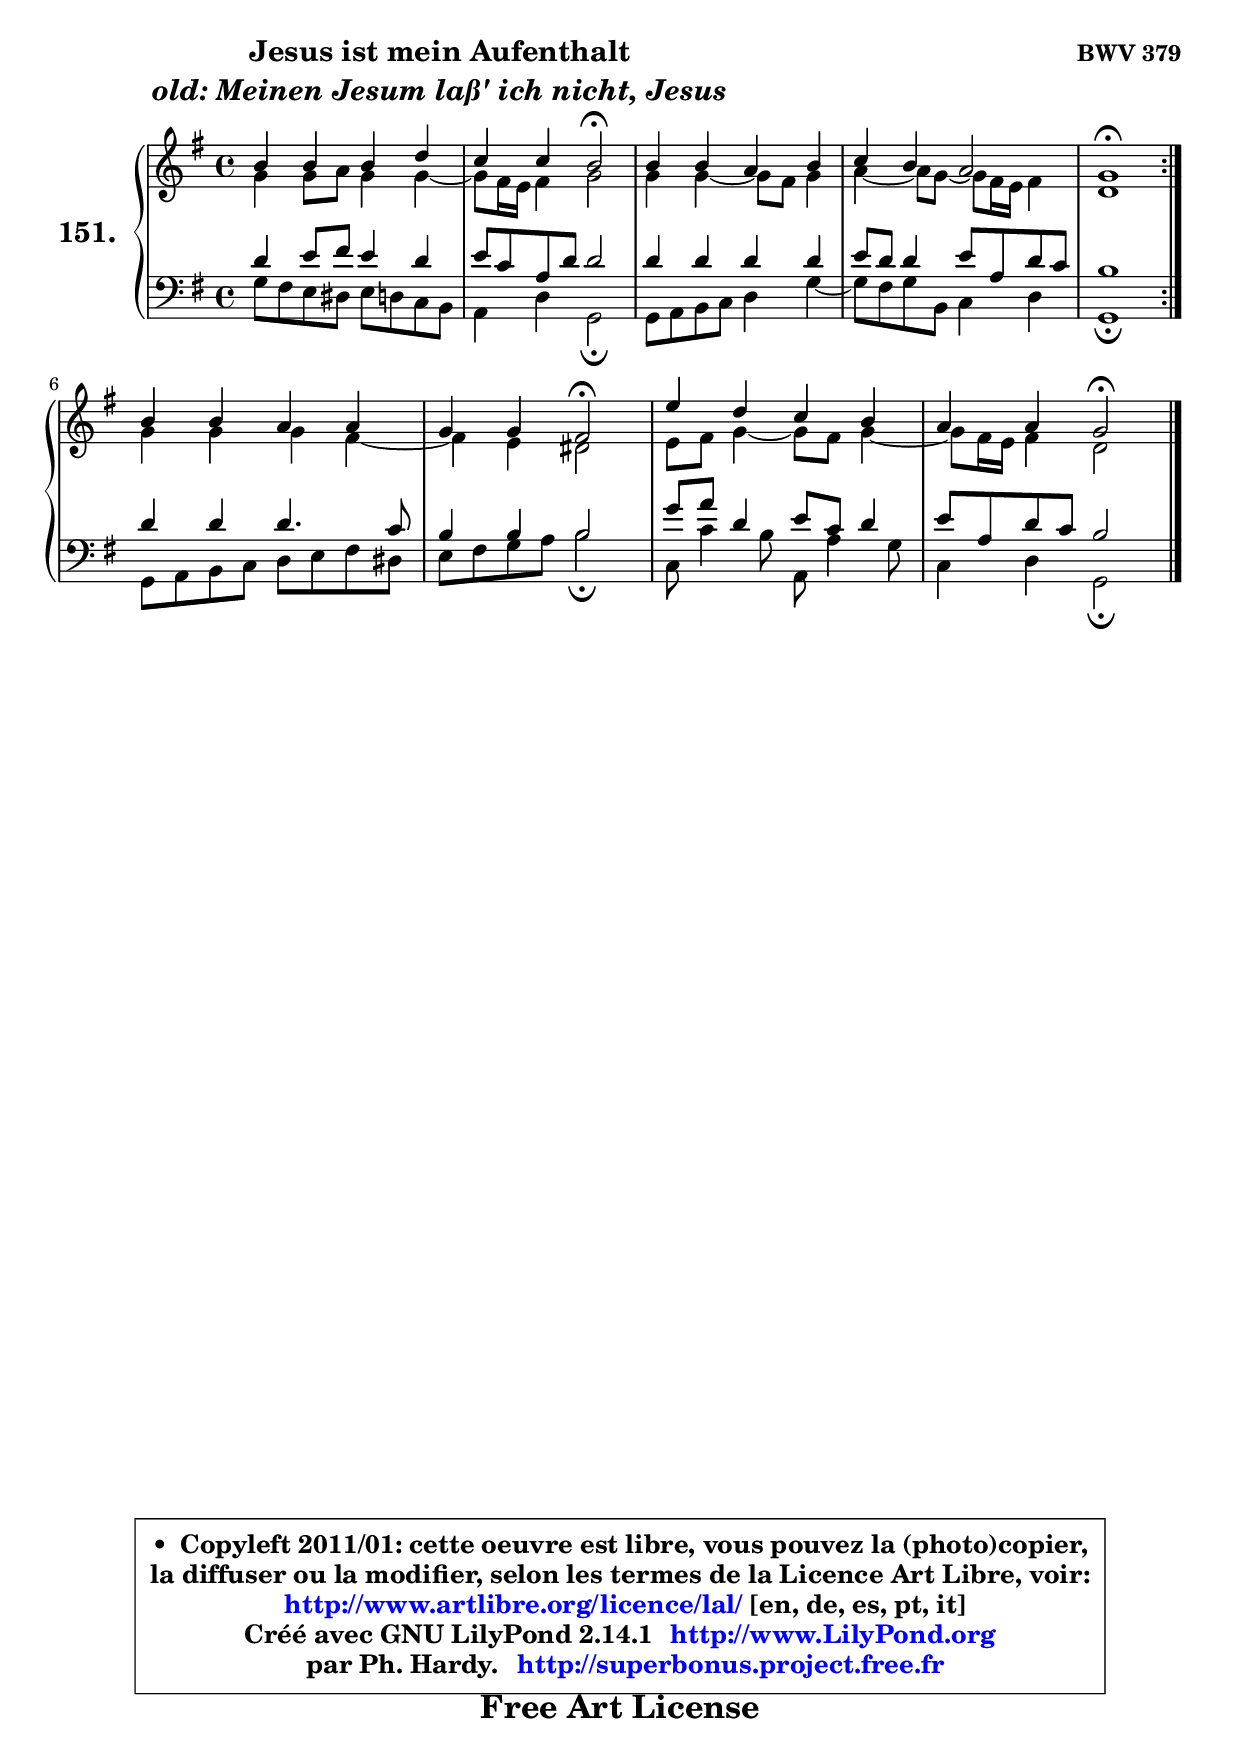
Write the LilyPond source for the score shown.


\version "2.14.1"

    \paper {
%	system-system-spacing #'padding = #0.1
%	score-system-spacing #'padding = #0.1
%	ragged-bottom = ##f
%	ragged-last-bottom = ##f
	}

    \header {
      opus = \markup { \bold "BWV 379" }
      piece = \markup { \hspace #9 \fontsize #2 \bold \column \center-align { \line { "Jesus ist mein Aufenthalt" }
                     \line { \italic "old: Meinen Jesum laß' ich nicht, Jesus" }
                 } }
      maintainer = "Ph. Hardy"
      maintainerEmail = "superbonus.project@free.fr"
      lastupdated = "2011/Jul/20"
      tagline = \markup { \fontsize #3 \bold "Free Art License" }
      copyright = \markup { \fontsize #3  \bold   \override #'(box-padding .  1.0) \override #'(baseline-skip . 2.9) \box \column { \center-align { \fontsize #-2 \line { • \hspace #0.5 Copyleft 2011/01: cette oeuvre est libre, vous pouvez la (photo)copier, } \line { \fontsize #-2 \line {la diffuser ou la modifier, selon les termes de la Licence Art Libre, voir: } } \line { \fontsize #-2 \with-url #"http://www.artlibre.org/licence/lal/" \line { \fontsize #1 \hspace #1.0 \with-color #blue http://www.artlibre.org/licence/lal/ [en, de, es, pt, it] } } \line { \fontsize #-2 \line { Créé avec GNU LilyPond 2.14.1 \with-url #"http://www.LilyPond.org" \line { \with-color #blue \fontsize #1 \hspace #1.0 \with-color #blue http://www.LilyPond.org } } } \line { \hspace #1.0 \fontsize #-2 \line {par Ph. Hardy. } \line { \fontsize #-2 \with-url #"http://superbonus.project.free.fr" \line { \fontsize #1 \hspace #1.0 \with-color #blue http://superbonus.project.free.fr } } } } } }

	  }

  guidemidi = {
	\repeat volta 2 {
        R1 |
        r2 \tempo 4 = 34 r2 \tempo 4 = 78 |
        R1 |
        R1 |
        \tempo 4 = 34 r1 \tempo 4 = 78 | } %fin du repeat
        R1 |
        r2 \tempo 4 = 34 r2 \tempo 4 = 78 |
        R1 |
        r2 \tempo 4 = 34 r2 |
	}

  upper = {
	\time 4/4
	\key g \major
	\clef treble
	\voiceOne
	<< { 
	% SOPRANO
	\set Voice.midiInstrument = "acoustic grand"
	\relative c'' {
	\repeat volta 2 {
        b4 b b d |
        c4 c b2\fermata |
        b4 b a b |
        c4 b a2 |
        g1\fermata | } %fin du repeat
\break
        b4 b a a |
        g4 g fis2\fermata |
        e'4 d c b |
        a4 a g2\fermata |
        \bar "|."
	} % fin de relative
	}

	\context Voice="1" { \voiceTwo 
	% ALTO
	\set Voice.midiInstrument = "acoustic grand"
	\relative c'' {
	\repeat volta 2 {
        g4 g8 a g4 g4 ~ |
	g8 fis16 e fis4 g2 |
        g4 g ~ g8 fis g4 |
        a4 ~ a8 g8 ~ g fis16 e fis4 |
        d1 | } %fin du repeat
        g4 g g fis4 ~ |
	fis4 e4 dis2 |
        e8 fis g4 ~ g8 fis g4 ~ |
	g8 fis16 e fis4 d2 |
        \bar "|."
	} % fin de relative
	\oneVoice
	} >>
	}

    lower = {
	\time 4/4
	\key g \major
	\clef bass
	\voiceOne
	<< { 
	% TENOR
	\set Voice.midiInstrument = "acoustic grand"
	\relative c' {
	\repeat volta 2 {
        d4 e8 fis e4 d |
        e8 c a d d2 |
        d4 d d d |
        e8 d d4 e8 a, d c |
        b1 | } %fin du repeat
        d4 d d4. c8 |
        b4 b b2 |
        g'8 a8 d,4 e8 c8 d4 |
        e8 a, d c b2 |
        \bar "|."
	} % fin de relative
	}
	\context Voice="1" { \voiceTwo 
	% BASS
	\set Voice.midiInstrument = "acoustic grand"
	\relative c' {
	\repeat volta 2 {
        g8 fis e dis e d c b |
        a4 d g,2\fermata |
        g8 a b c d4 g ~ |
	g8 fis8 g b, c4 d |
        g,1\fermata | } %fin du repeat
        g8 a b c d e fis dis |
        e8 fis g a b2\fermata |
        c,8 c'4 b8 a,8 a'4 g8 |
        c,4 d g,2\fermata |
        \bar "|."
	} % fin de relative
	\oneVoice
	} >>
	}


    \score { 

	\new PianoStaff <<
	\set PianoStaff.instrumentName = \markup { \bold \huge "151." }
	\new Staff = "upper" \upper
	\new Staff = "lower" \lower
	>>

    \layout {
%	ragged-last = ##f
	   }

         } % fin de score

  \score {
    \unfoldRepeats { << \guidemidi \upper \lower >> }
    \midi {
    \context {
     \Staff
      \remove "Staff_performer"
               }

     \context {
      \Voice
       \consists "Staff_performer"
                }

     \context { 
      \Score
      tempoWholesPerMinute = #(ly:make-moment 78 4)
		}
	    }
	}

